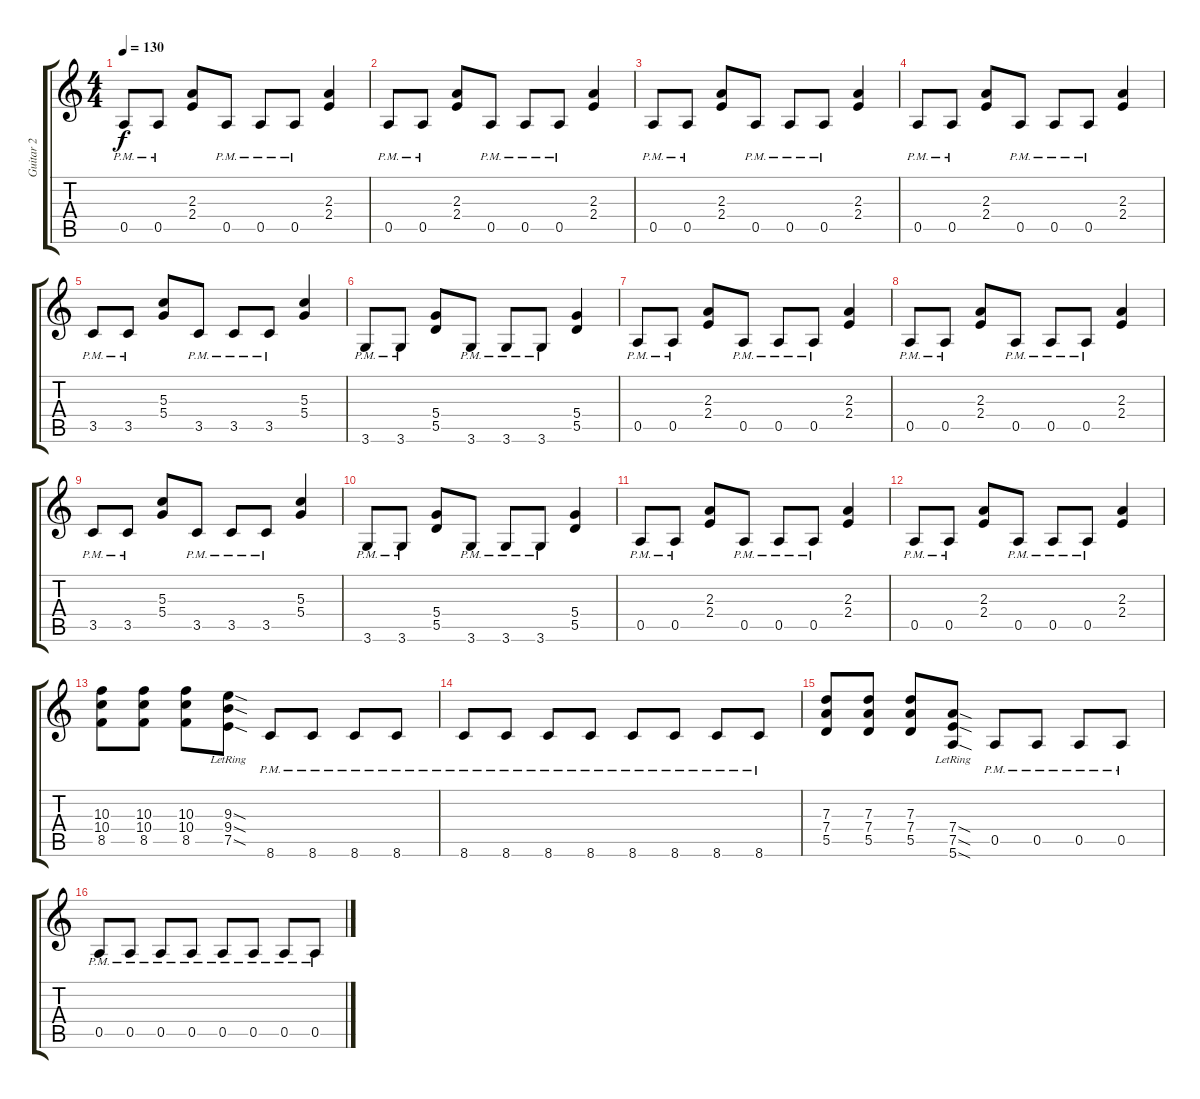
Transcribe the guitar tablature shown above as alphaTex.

\track ("Guitar 2" "Guitar 2") {instrument distortionguitar}
\staff {score tabs}
\tuning (E4 B3 G3 D3 A2 E2) {hide}
\ts (4 4)
\tempo 130
\clef g2
\ks c
0.5{pm}.8{dy f} 0.5{pm}.8 (2.3 2.4).8 0.5{pm}.8 0.5{pm}.8 0.5{pm}.8 (2.3 2.4).4 |
0.5{pm}.8 0.5{pm}.8 (2.3 2.4).8 0.5{pm}.8 0.5{pm}.8 0.5{pm}.8 (2.3 2.4).4 |
0.5{pm}.8 0.5{pm}.8 (2.3 2.4).8 0.5{pm}.8 0.5{pm}.8 0.5{pm}.8 (2.3 2.4).4 |
0.5{pm}.8 0.5{pm}.8 (2.3 2.4).8 0.5{pm}.8 0.5{pm}.8 0.5{pm}.8 (2.3 2.4).4 |
3.5{pm}.8 3.5{pm}.8 (5.3 5.4).8 3.5{pm}.8 3.5{pm}.8 3.5{pm}.8 (5.3 5.4).4 |
3.6{pm}.8 3.6{pm}.8 (5.4 5.5).8 3.6{pm}.8 3.6{pm}.8 3.6{pm}.8 (5.4 5.5).4 |
0.5{pm}.8 0.5{pm}.8 (2.3 2.4).8 0.5{pm}.8 0.5{pm}.8 0.5{pm}.8 (2.3 2.4).4 |
0.5{pm}.8 0.5{pm}.8 (2.3 2.4).8 0.5{pm}.8 0.5{pm}.8 0.5{pm}.8 (2.3 2.4).4 |
3.5{pm}.8 3.5{pm}.8 (5.3 5.4).8 3.5{pm}.8 3.5{pm}.8 3.5{pm}.8 (5.3 5.4).4 |
3.6{pm}.8 3.6{pm}.8 (5.4 5.5).8 3.6{pm}.8 3.6{pm}.8 3.6{pm}.8 (5.4 5.5).4 |
0.5{pm}.8 0.5{pm}.8 (2.3 2.4).8 0.5{pm}.8 0.5{pm}.8 0.5{pm}.8 (2.3 2.4).4 |
0.5{pm}.8 0.5{pm}.8 (2.3 2.4).8 0.5{pm}.8 0.5{pm}.8 0.5{pm}.8 (2.3 2.4).4 |
(10.3 10.4 8.5).8 (10.3 10.4 8.5).8 (10.3 10.4 8.5).8 (9.3{sod lr} 9.4{sod lr} 7.5{sod lr}).8 8.6{pm}.8 8.6{pm}.8 8.6{pm}.8 8.6{pm}.8 |
8.6{pm}.8 8.6{pm}.8 8.6{pm}.8 8.6{pm}.8 8.6{pm}.8 8.6{pm}.8 8.6{pm}.8 8.6{pm}.8 |
(7.3 7.4 5.5).8 (7.3 7.4 5.5).8 (7.3 7.4 5.5).8 (7.4{sod lr} 7.5{sod lr} 5.6{sod lr}).8 0.5{pm}.8 0.5{pm}.8 0.5{pm}.8 0.5{pm}.8 |
0.5{pm}.8 0.5{pm}.8 0.5{pm}.8 0.5{pm}.8 0.5{pm}.8 0.5{pm}.8 0.5{pm}.8 0.5{pm}.8
